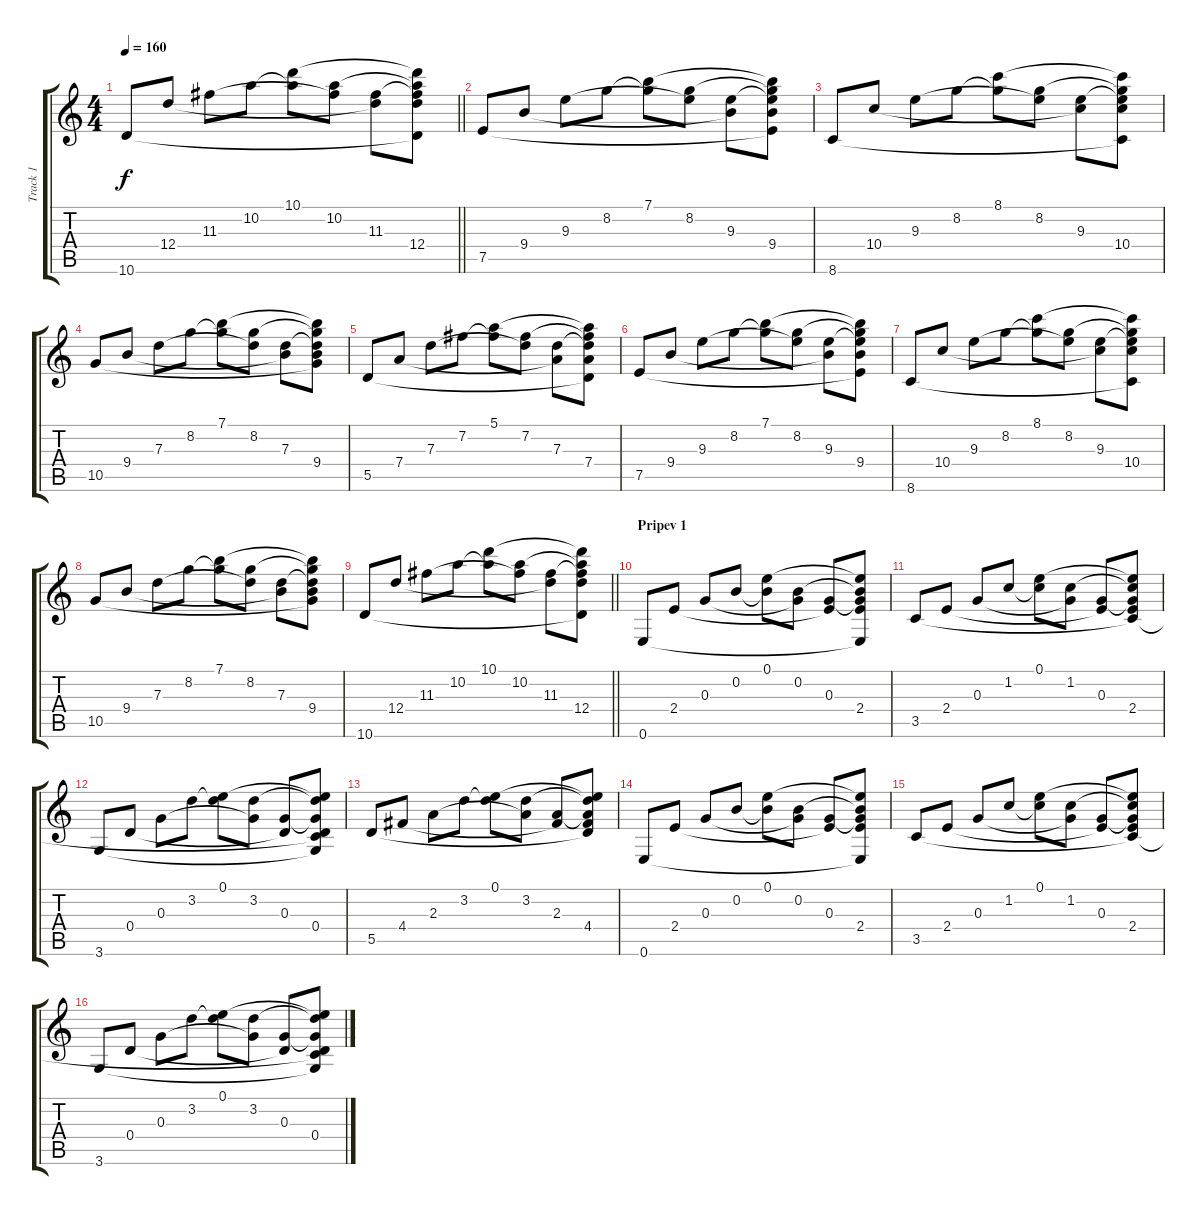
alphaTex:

\track ("Track 1" "Track 1") {instrument acousticguitarsteel}
\staff {score tabs}
\tuning (E4 B3 G3 D3 A2 E2) {hide}
\ts (4 4)
\tempo 160
\clef g2
\barLineRight lightlight
\ks c
10.6.8{dy f} 12.4.8 11.3.8 10.2.8 (10.1 10.2{t}).8 (10.2 11.3{t}).8 (11.3 12.4{t}).8 (10.1{t} 10.2{t} 11.3{t} 12.4 10.6{t}).8 |
7.5.8 9.4.8 9.3.8 8.2.8 (7.1 8.2{t}).8 (8.2 9.3{t}).8 (9.3 9.4{t}).8 (7.1{t} 8.2{t} 9.3{t} 9.4 7.5{t}).8 |
8.6.8 10.4.8 9.3.8 8.2.8 (8.1 8.2{t}).8 (8.2 9.3{t}).8 (9.3 10.4{t}).8 (8.1{t} 8.2{t} 9.3{t} 10.4 8.6{t}).8 |
10.5.8 9.4.8 7.3.8 8.2.8 (7.1 8.2{t}).8 (8.2 7.3{t}).8 (7.3 9.4{t}).8 (7.1{t} 8.2{t} 7.3{t} 9.4 10.5{t}).8 |
5.5.8 7.4.8 7.3.8 7.2.8 (5.1 7.2{t}).8 (7.2 7.3{t}).8 (7.3 7.4{t}).8 (5.1{t} 7.2{t} 7.3{t} 7.4 5.5{t}).8 |
7.5.8 9.4.8 9.3.8 8.2.8 (7.1 8.2{t}).8 (8.2 9.3{t}).8 (9.3 9.4{t}).8 (7.1{t} 8.2{t} 9.3{t} 9.4 7.5{t}).8 |
8.6.8 10.4.8 9.3.8 8.2.8 (8.1 8.2{t}).8 (8.2 9.3{t}).8 (9.3 10.4{t}).8 (8.1{t} 8.2{t} 9.3{t} 10.4 8.6{t}).8 |
10.5.8 9.4.8 7.3.8 8.2.8 (7.1 8.2{t}).8 (8.2 7.3{t}).8 (7.3 9.4{t}).8 (7.1{t} 8.2{t} 7.3{t} 9.4 10.5{t}).8 |
\barLineRight lightlight
10.6.8 12.4.8 11.3.8 10.2.8 (10.1 10.2{t}).8 (10.2 11.3{t}).8 (11.3 12.4{t}).8 (10.1{t} 10.2{t} 11.3{t} 12.4 10.6{t}).8 |
\section ("" "Pripev 1")
0.6.8 2.4.8 0.3.8 0.2.8 (0.1 0.2{t}).8 (0.2 0.3{t}).8 (0.3 2.4{t}).8 (0.1{t} 0.2{t} 0.3{t} 2.4 0.6{t}).8 |
3.5.8 2.4.8 0.3.8 1.2.8 (0.1 1.2{t}).8 (1.2 0.3{t}).8 (0.3 2.4{t}).8 (0.1{t} 1.2{t} 0.3{t} 2.4 3.5{t}).8 |
3.6.8 0.4.8 0.3.8 3.2.8 (0.1 3.2{t}).8 (3.2 0.3{t}).8 (0.3 0.4{t}).8 (0.1{t} 3.2{t} 0.3{t} 0.4 3.5{t} 3.6{t}).8 |
5.5.8 4.4.8 2.3.8 3.2.8 (0.1 3.2{t}).8 (3.2 2.3{t}).8 (2.3 4.4{t}).8 (0.1{t} 3.2{t} 2.3{t} 4.4 5.5{t}).8 |
0.6.8 2.4.8 0.3.8 0.2.8 (0.1 0.2{t}).8 (0.2 0.3{t}).8 (0.3 2.4{t}).8 (0.1{t} 0.2{t} 0.3{t} 2.4 0.6{t}).8 |
3.5.8 2.4.8 0.3.8 1.2.8 (0.1 1.2{t}).8 (1.2 0.3{t}).8 (0.3 2.4{t}).8 (0.1{t} 1.2{t} 0.3{t} 2.4 3.5{t}).8 |
3.6.8 0.4.8 0.3.8 3.2.8 (0.1 3.2{t}).8 (3.2 0.3{t}).8 (0.3 0.4{t}).8 (0.1{t} 3.2{t} 0.3{t} 0.4 3.5{t} 3.6{t}).8
